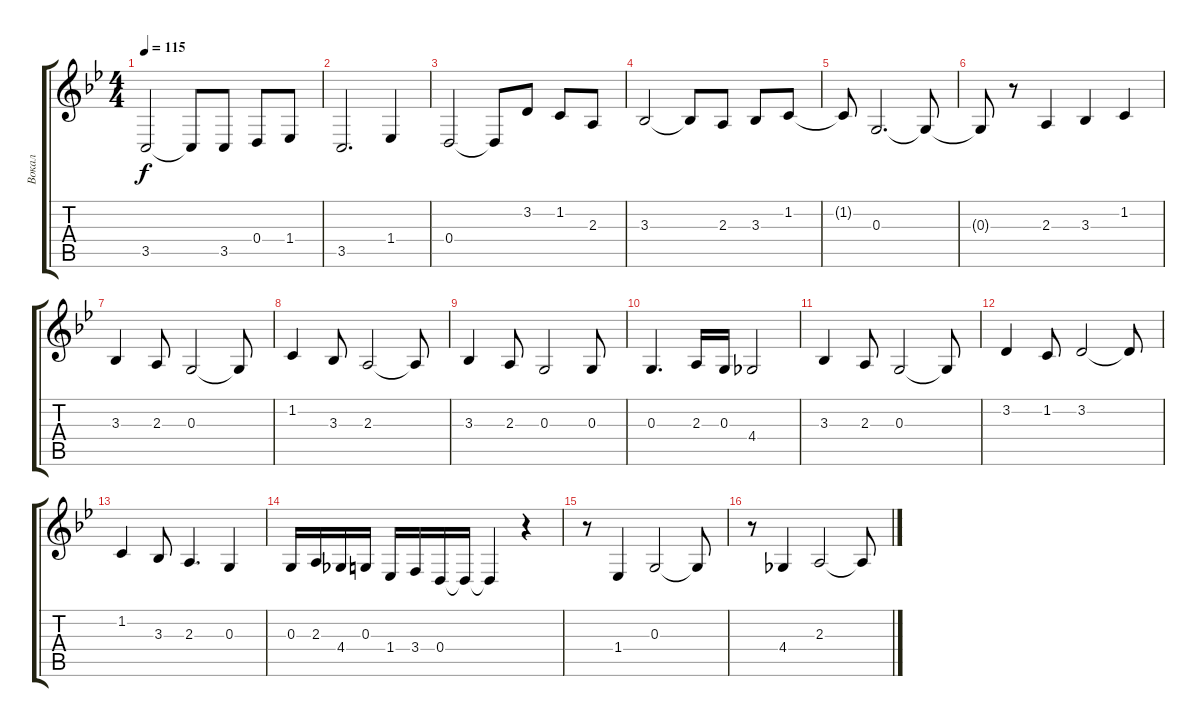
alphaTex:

\track ("Вокал" "Вокал") {instrument tenorsax}
\staff {score tabs}
\tuning (E4 B3 G3 D3 A2 E2) {hide}
\ts (4 4)
\tempo 115
\clef g2
\ks gminor
3.5.2{dy f} 3.5{t}.8 3.5.8 0.4.8 1.4.8 |
3.5.2{d} 1.4.4 |
0.4.2 0.4{t}.8 3.2.8 1.2.8 2.3.8 |
3.3.2 3.3{t}.8 2.3.8 3.3.8 1.2.8 |
1.2{t}.8 0.3.2{d} 0.3{t}.8 |
0.3{t}.8 r.8 2.3.4 3.3.4 1.2.4 |
3.3.4 2.3.8 0.3.2 0.3{t}.8 |
1.2.4 3.3.8 2.3.2 2.3{t}.8 |
3.3.4 2.3.8 0.3.2 0.3.8 |
0.3.4{d} 2.3.16 0.3.16 4.4.2 |
3.3.4 2.3.8 0.3.2 0.3{t}.8 |
3.2.4 1.2.8 3.2.2 3.2{t}.8 |
1.2.4 3.3.8 2.3.4{d} 0.3.4 |
0.3.16 2.3.16 4.4.16 0.3.16 1.4.16 3.4.16 0.4.16 0.4{t}.16 0.4{t}.4 r.4 |
r.8 1.4.4 0.3.2 0.3{t}.8 |
r.8 4.4.4 2.3.2 2.3{t}.8
